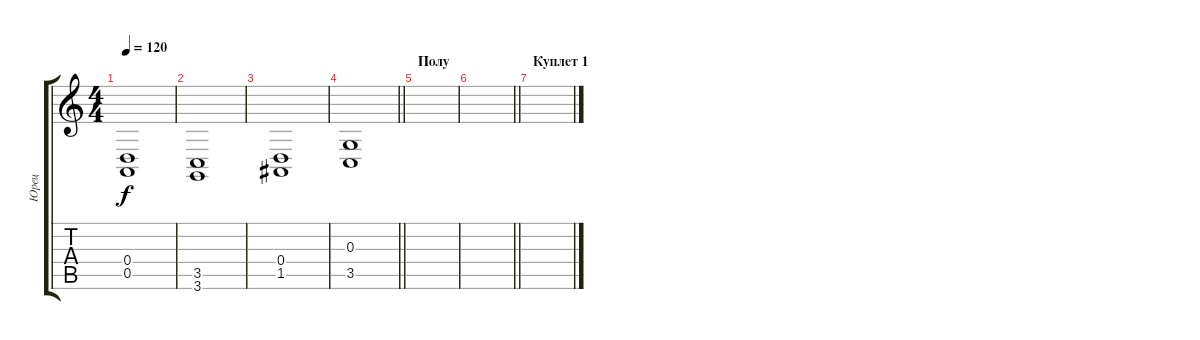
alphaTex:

\track ("Юрец" "Юрец") {instrument stringensemble1}
\staff {score tabs}
\tuning (E4 B3 G3 D3 A2 E2) {hide}
\ts (4 4)
\tempo 120
\clef g2
\ks c
(0.4 0.5).1{dy f} |
(3.5 3.6).1 |
(0.4 1.5).1 |
\barLineRight lightlight
(0.3 3.5).1 |
\section ("" "Полу")
|
\barLineRight lightlight
|
\section ("" "Куплет 1")
